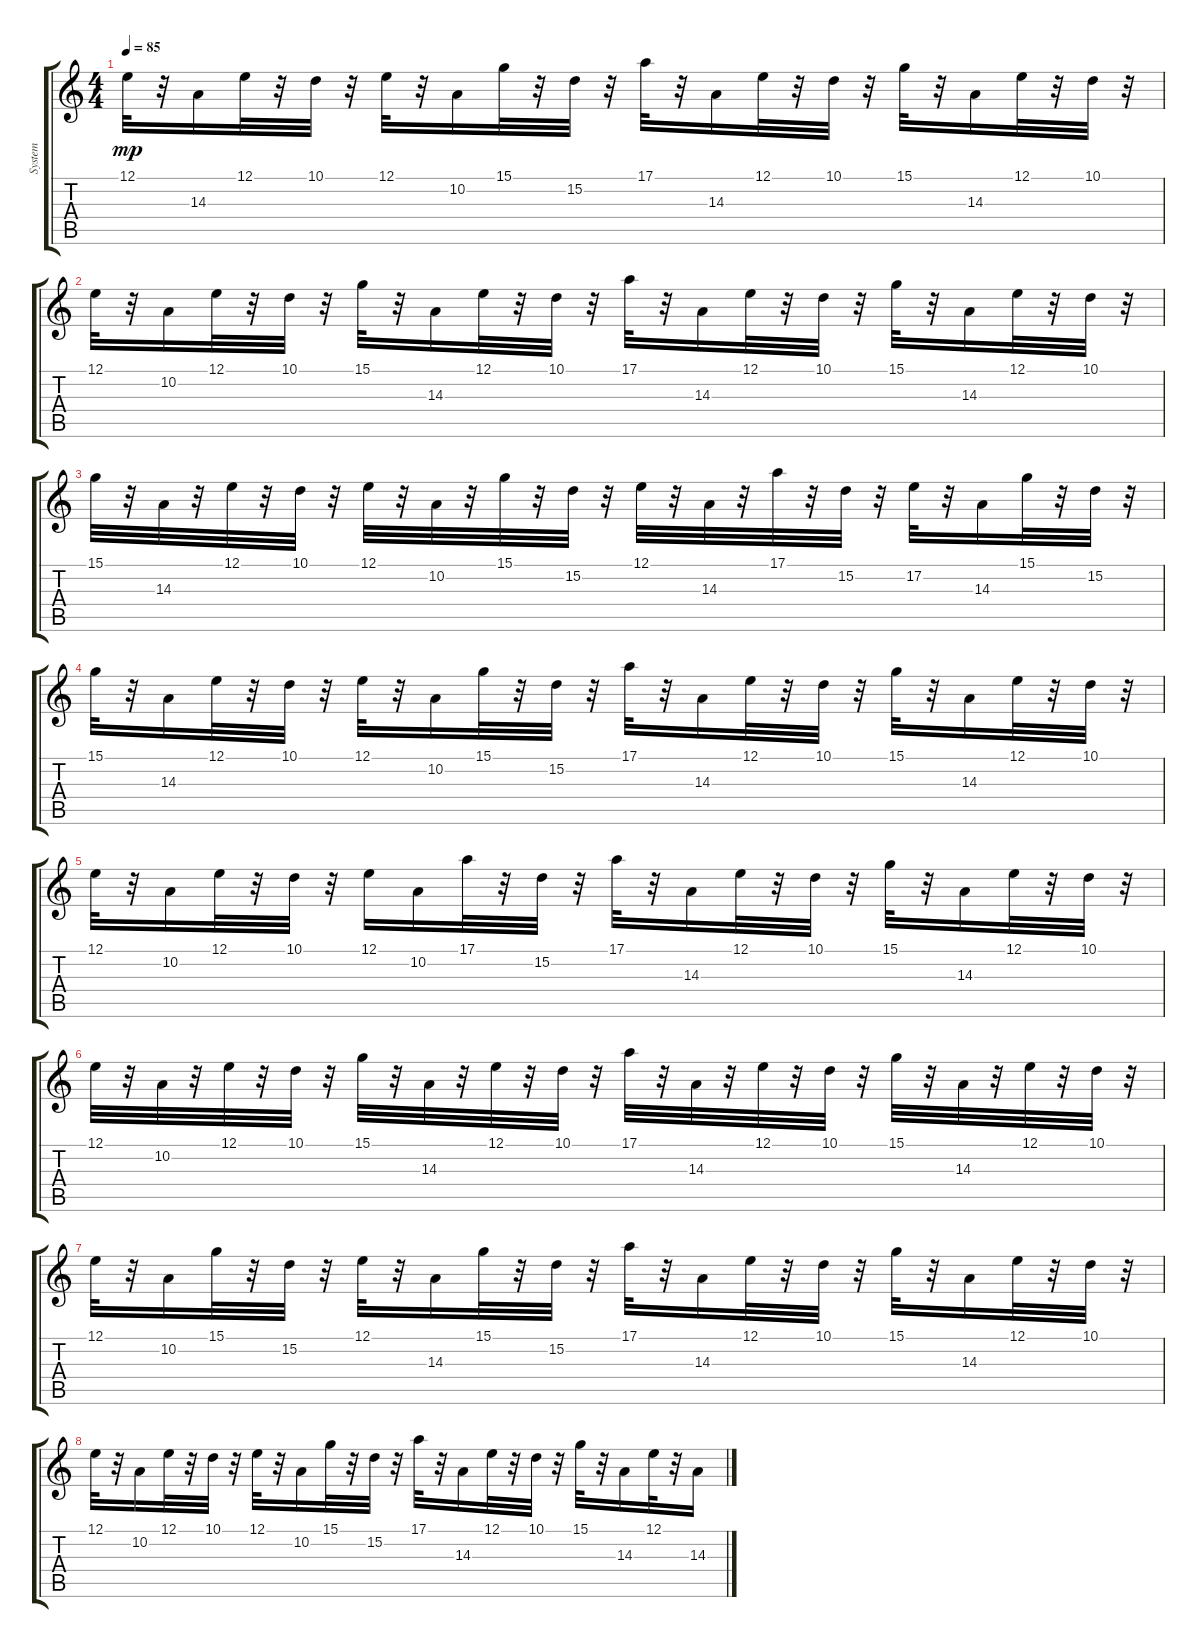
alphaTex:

\track ("System" "System") {instrument clavinet}
\staff {score tabs}
\tuning (E4 B3 G3 D3 A2 E2) {hide}
\ts (4 4)
\tempo 85
\clef g2
\ks c
12.1.32{dy mp volume 12 instrument clavinet} r.32 14.3.16 12.1.32 r.32 10.1.32 r.32 12.1.32 r.32 10.2.16 15.1.32 r.32 15.2.32 r.32 17.1.32 r.32 14.3.16 12.1.32 r.32 10.1.32 r.32 15.1.32 r.32 14.3.16 12.1.32 r.32 10.1.32 r.32 |
12.1.32 r.32 10.2.16 12.1.32 r.32 10.1.32 r.32 15.1.32 r.32 14.3.16 12.1.32 r.32 10.1.32 r.32 17.1.32 r.32 14.3.16 12.1.32 r.32 10.1.32 r.32 15.1.32 r.32 14.3.16 12.1.32 r.32 10.1.32 r.32 |
15.1.32 r.32 14.3.32 r.32 12.1.32 r.32 10.1.32 r.32 12.1.32 r.32 10.2.32 r.32 15.1.32 r.32 15.2.32 r.32 12.1.32 r.32 14.3.32 r.32 17.1.32 r.32 15.2.32 r.32 17.2.32 r.32 14.3.16 15.1.32 r.32 15.2.32 r.32 |
15.1.32 r.32 14.3.16 12.1.32 r.32 10.1.32 r.32 12.1.32 r.32 10.2.16 15.1.32 r.32 15.2.32 r.32 17.1.32 r.32 14.3.16 12.1.32 r.32 10.1.32 r.32 15.1.32 r.32 14.3.16 12.1.32 r.32 10.1.32 r.32 |
12.1.32 r.32 10.2.16 12.1.32 r.32 10.1.32 r.32 12.1.16 10.2.16 17.1.32 r.32 15.2.32 r.32 17.1.32 r.32 14.3.16 12.1.32 r.32 10.1.32 r.32 15.1.32 r.32 14.3.16 12.1.32 r.32 10.1.32 r.32 |
12.1.32 r.32 10.2.32 r.32 12.1.32 r.32 10.1.32 r.32 15.1.32 r.32 14.3.32 r.32 12.1.32 r.32 10.1.32 r.32 17.1.32 r.32 14.3.32 r.32 12.1.32 r.32 10.1.32 r.32 15.1.32 r.32 14.3.32 r.32 12.1.32 r.32 10.1.32 r.32 |
12.1.32 r.32 10.2.16 15.1.32 r.32 15.2.32 r.32 12.1.32 r.32 14.3.16 15.1.32 r.32 15.2.32 r.32 17.1.32 r.32 14.3.16 12.1.32 r.32 10.1.32 r.32 15.1.32 r.32 14.3.16 12.1.32 r.32 10.1.32 r.32 |
12.1.32 r.32 10.2.16 12.1.32 r.32 10.1.32 r.32 12.1.32 r.32 10.2.16 15.1.32 r.32 15.2.32 r.32 17.1.32 r.32 14.3.16 12.1.32 r.32 10.1.32 r.32 15.1.32 r.32 14.3.16 12.1.32 r.32 14.3.16
